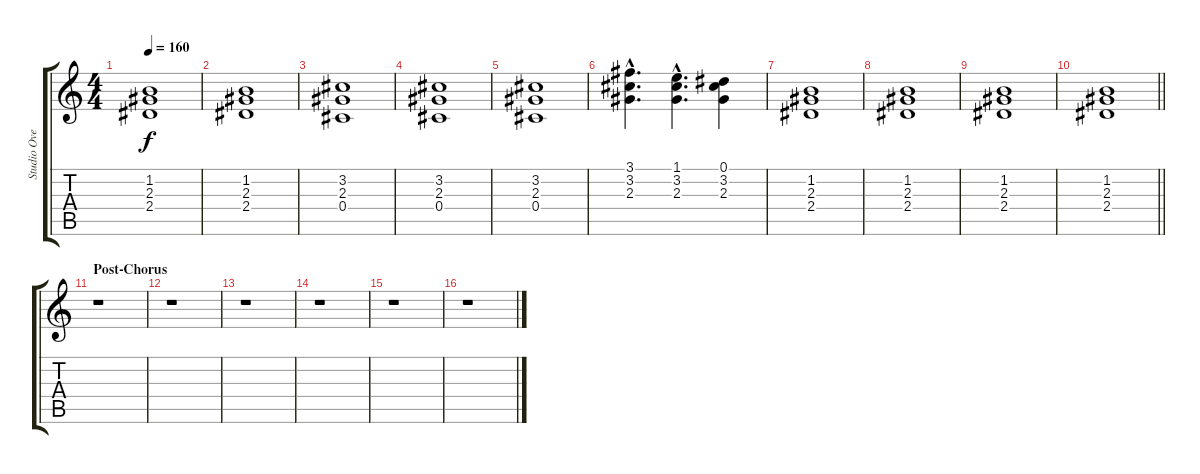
\track ("Studio Overdub" "Studio Ove") {instrument distortionguitar}
\staff {score tabs}
\tuning (Eb4 Bb3 Gb3 Db3 Ab2 Eb2) {hide}
\ts (4 4)
\tempo 160
\clef g2
\ks c
(1.2 2.3 2.4).1{dy f} |
(1.2 2.3 2.4).1 |
(3.2 2.3 0.4).1 |
(3.2 2.3 0.4).1 |
(3.2 2.3 0.4).1 |
(3.1{hac} 3.2{hac} 2.3{hac}).4{d} (1.1{hac} 3.2{hac} 2.3{hac}).4{d} (0.1 3.2 2.3).4 |
(1.2 2.3 2.4).1 |
(1.2 2.3 2.4).1 |
(1.2 2.3 2.4).1 |
\barLineRight lightlight
(1.2 2.3 2.4).1 |
\section ("" "Post-Chorus")
r.1 |
r.1 |
r.1 |
r.1 |
r.1 |
r.1
